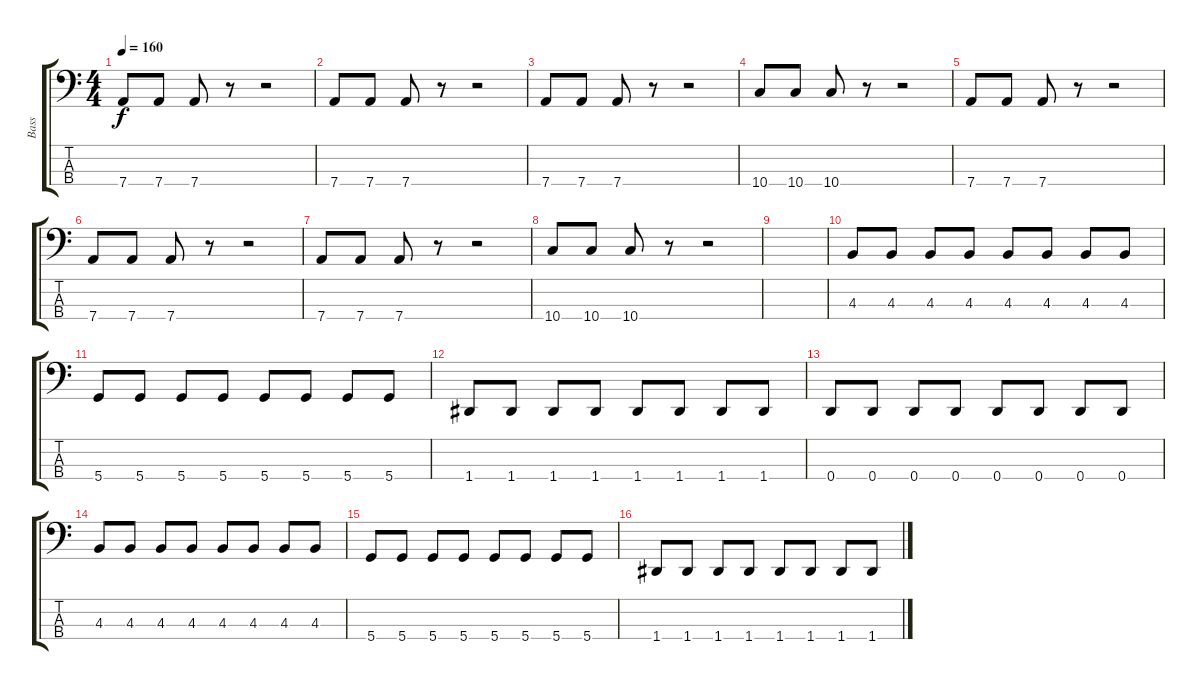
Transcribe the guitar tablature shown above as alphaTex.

\track ("Bass" "Bass") {instrument electricbassfinger}
\staff {score tabs}
\tuning (F2 C2 G1 D1) {hide}
\ts (4 4)
\tempo 160
\clef f4
\ks c
7.4.8{dy f} 7.4.8 7.4.8 r.8 r.2 |
7.4.8 7.4.8 7.4.8 r.8 r.2 |
7.4.8 7.4.8 7.4.8 r.8 r.2 |
10.4.8 10.4.8 10.4.8 r.8 r.2 |
7.4.8 7.4.8 7.4.8 r.8 r.2 |
7.4.8 7.4.8 7.4.8 r.8 r.2 |
7.4.8 7.4.8 7.4.8 r.8 r.2 |
10.4.8 10.4.8 10.4.8 r.8 r.2 |
|
4.3.8 4.3.8 4.3.8 4.3.8 4.3.8 4.3.8 4.3.8 4.3.8 |
5.4.8 5.4.8 5.4.8 5.4.8 5.4.8 5.4.8 5.4.8 5.4.8 |
1.4.8 1.4.8 1.4.8 1.4.8 1.4.8 1.4.8 1.4.8 1.4.8 |
0.4.8 0.4.8 0.4.8 0.4.8 0.4.8 0.4.8 0.4.8 0.4.8 |
4.3.8 4.3.8 4.3.8 4.3.8 4.3.8 4.3.8 4.3.8 4.3.8 |
5.4.8 5.4.8 5.4.8 5.4.8 5.4.8 5.4.8 5.4.8 5.4.8 |
1.4.8 1.4.8 1.4.8 1.4.8 1.4.8 1.4.8 1.4.8 1.4.8
